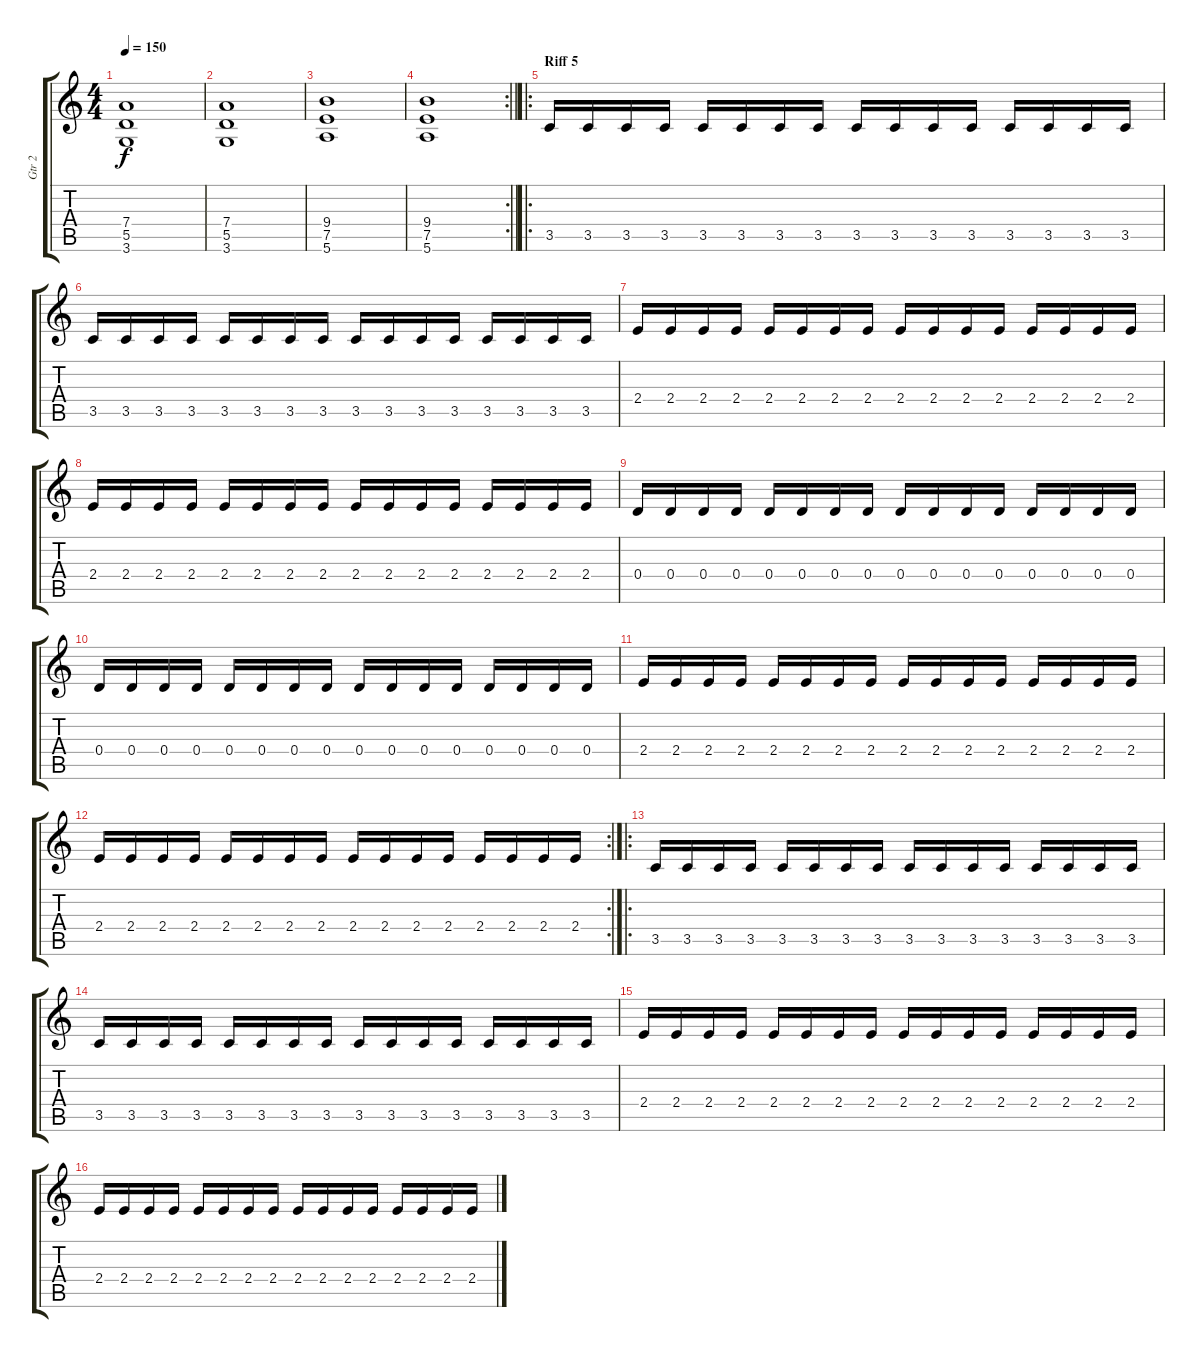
\track ("Gtr 2" "Gtr 2") {instrument distortionguitar}
\staff {score tabs}
\tuning (E4 B3 G3 D3 A2 E2) {hide}
\ts (4 4)
\tempo 150
\clef g2
\ks c
(7.4 5.5 3.6).1{dy f} |
(7.4 5.5 3.6).1 |
(9.4 7.5 5.6).1 |
\rc 2
\barLineRight lightlight
(9.4 7.5 5.6).1 |
\ro
\section ("" "Riff 5")
3.5.16 3.5.16 3.5.16 3.5.16 3.5.16 3.5.16 3.5.16 3.5.16 3.5.16 3.5.16 3.5.16 3.5.16 3.5.16 3.5.16 3.5.16 3.5.16 |
3.5.16 3.5.16 3.5.16 3.5.16 3.5.16 3.5.16 3.5.16 3.5.16 3.5.16 3.5.16 3.5.16 3.5.16 3.5.16 3.5.16 3.5.16 3.5.16 |
2.4.16 2.4.16 2.4.16 2.4.16 2.4.16 2.4.16 2.4.16 2.4.16 2.4.16 2.4.16 2.4.16 2.4.16 2.4.16 2.4.16 2.4.16 2.4.16 |
2.4.16 2.4.16 2.4.16 2.4.16 2.4.16 2.4.16 2.4.16 2.4.16 2.4.16 2.4.16 2.4.16 2.4.16 2.4.16 2.4.16 2.4.16 2.4.16 |
0.4.16 0.4.16 0.4.16 0.4.16 0.4.16 0.4.16 0.4.16 0.4.16 0.4.16 0.4.16 0.4.16 0.4.16 0.4.16 0.4.16 0.4.16 0.4.16 |
0.4.16 0.4.16 0.4.16 0.4.16 0.4.16 0.4.16 0.4.16 0.4.16 0.4.16 0.4.16 0.4.16 0.4.16 0.4.16 0.4.16 0.4.16 0.4.16 |
2.4.16 2.4.16 2.4.16 2.4.16 2.4.16 2.4.16 2.4.16 2.4.16 2.4.16 2.4.16 2.4.16 2.4.16 2.4.16 2.4.16 2.4.16 2.4.16 |
\rc 2
2.4.16 2.4.16 2.4.16 2.4.16 2.4.16 2.4.16 2.4.16 2.4.16 2.4.16 2.4.16 2.4.16 2.4.16 2.4.16 2.4.16 2.4.16 2.4.16 |
\ro
3.5.16 3.5.16 3.5.16 3.5.16 3.5.16 3.5.16 3.5.16 3.5.16 3.5.16 3.5.16 3.5.16 3.5.16 3.5.16 3.5.16 3.5.16 3.5.16 |
3.5.16 3.5.16 3.5.16 3.5.16 3.5.16 3.5.16 3.5.16 3.5.16 3.5.16 3.5.16 3.5.16 3.5.16 3.5.16 3.5.16 3.5.16 3.5.16 |
2.4.16 2.4.16 2.4.16 2.4.16 2.4.16 2.4.16 2.4.16 2.4.16 2.4.16 2.4.16 2.4.16 2.4.16 2.4.16 2.4.16 2.4.16 2.4.16 |
2.4.16 2.4.16 2.4.16 2.4.16 2.4.16 2.4.16 2.4.16 2.4.16 2.4.16 2.4.16 2.4.16 2.4.16 2.4.16 2.4.16 2.4.16 2.4.16
